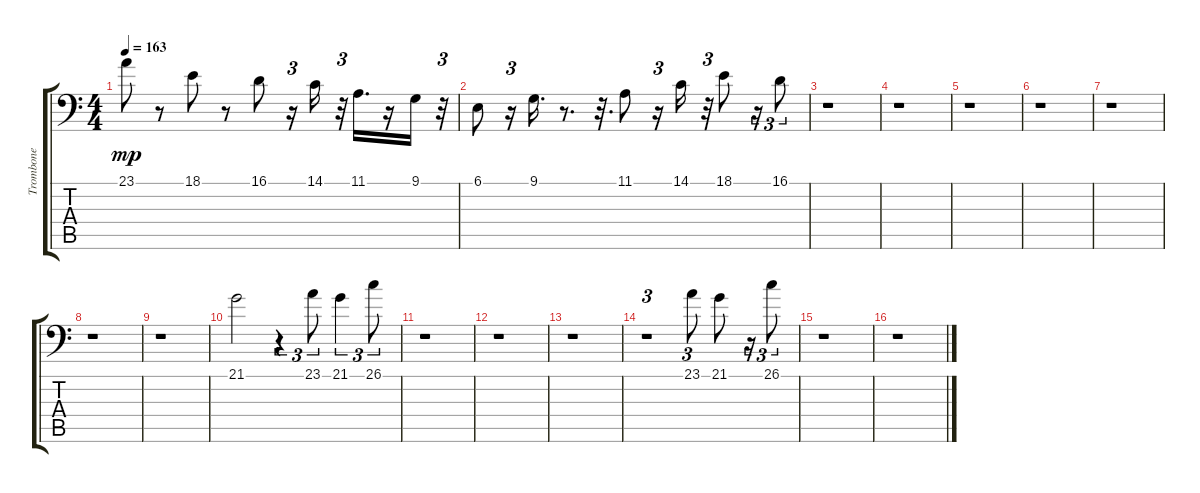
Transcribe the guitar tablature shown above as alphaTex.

\track ("Trombone" "Trombone") {instrument trombone}
\staff {score tabs}
\tuning (Bb2 E2 Bb1 E1 Bb0 E0 Bb-1) {hide}
\ts (4 4)
\tempo 163
\clef f4
\ks c
23.1.8{dy mp} r.8 18.1.8 r.8 16.1.8 r.16{tu (3 2)} 14.1.16 r.32{tu (3 2)} 11.1.16{d} r.16 9.1.16 r.32{tu (3 2)} |
6.1.8 r.16{tu (3 2)} 9.1.16{d} r.8{d} r.32{d} 11.1.8 r.16{tu (3 2)} 14.1.16 r.32{tu (3 2)} 18.1.8 r.16{tu (3 2)} 16.1.8{tu (3 2)} |
r.1 |
r.1 |
r.1 |
r.1 |
r.1 |
r.1 |
r.1 |
21.1.2 r.4{tu (3 2)} 23.1.8{tu (3 2)} 21.1.4{tu (3 2)} 26.1.8{tu (3 2)} |
r.1 |
r.1 |
r.1 |
r.1{tu (3 2)} 23.1.8{tu (3 2)} 21.1.8 r.16{tu (3 2)} 26.1.8{tu (3 2)} |
r.1 |
r.1
